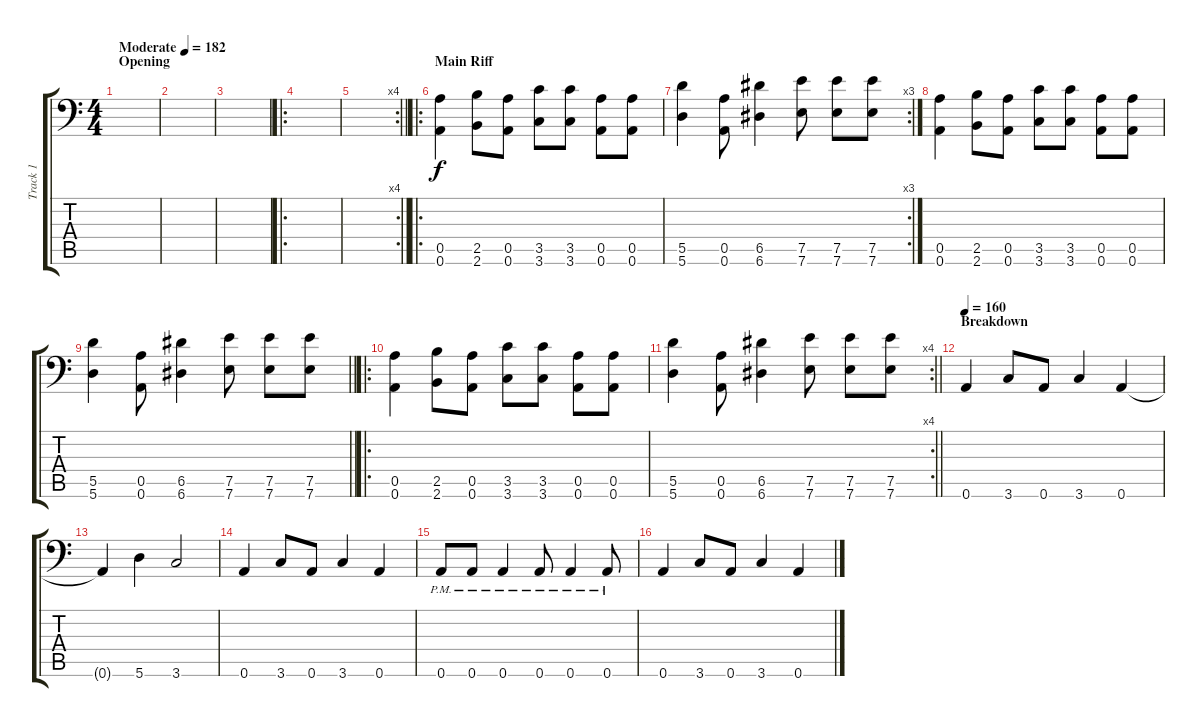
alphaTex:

\track ("Track 1" "Track 1") {instrument overdrivenguitar}
\staff {score tabs}
\tuning (E4 B3 G3 D3 A2 A1) {hide}
\ts (4 4)
\section ("" "Opening")
\tempo (182 "Moderate")
\clef f4
\ks c
|
|
|
\ro
|
\rc 4
\barLineRight lightlight
|
\ro
\section ("" "Main Riff")
(0.5 0.6).4 (2.5 2.6).8 (0.5 0.6).8 (3.5 3.6).8 (3.5 3.6).8 (0.5 0.6).8 (0.5 0.6).8 |
\rc 3
(5.5 5.6).4 (0.5 0.6).8 (6.5 6.6).4 (7.5 7.6).8 (7.5 7.6).8 (7.5 7.6).8 |
(0.5 0.6).4 (2.5 2.6).8 (0.5 0.6).8 (3.5 3.6).8 (3.5 3.6).8 (0.5 0.6).8 (0.5 0.6).8 |
\barLineRight lightlight
(5.5 5.6).4 (0.5 0.6).8 (6.5 6.6).4 (7.5 7.6).8 (7.5 7.6).8 (7.5 7.6).8 |
\ro
\section ("" "")
(0.5 0.6).4 (2.5 2.6).8 (0.5 0.6).8 (3.5 3.6).8 (3.5 3.6).8 (0.5 0.6).8 (0.5 0.6).8 |
\rc 4
\barLineRight lightlight
(5.5 5.6).4 (0.5 0.6).8 (6.5 6.6).4 (7.5 7.6).8 (7.5 7.6).8 (7.5 7.6).8 |
\section ("" "Breakdown")
\tempo 160
0.6.4 3.6.8 0.6.8 3.6.4 0.6.4 |
0.6{t}.4 5.6.4 3.6.2 |
0.6.4 3.6.8 0.6.8 3.6.4 0.6.4 |
0.6{pm}.8 0.6{pm}.8 0.6{pm}.4 0.6{pm}.8 0.6{pm}.4 0.6{pm}.8 |
0.6.4 3.6.8 0.6.8 3.6.4 0.6.4
